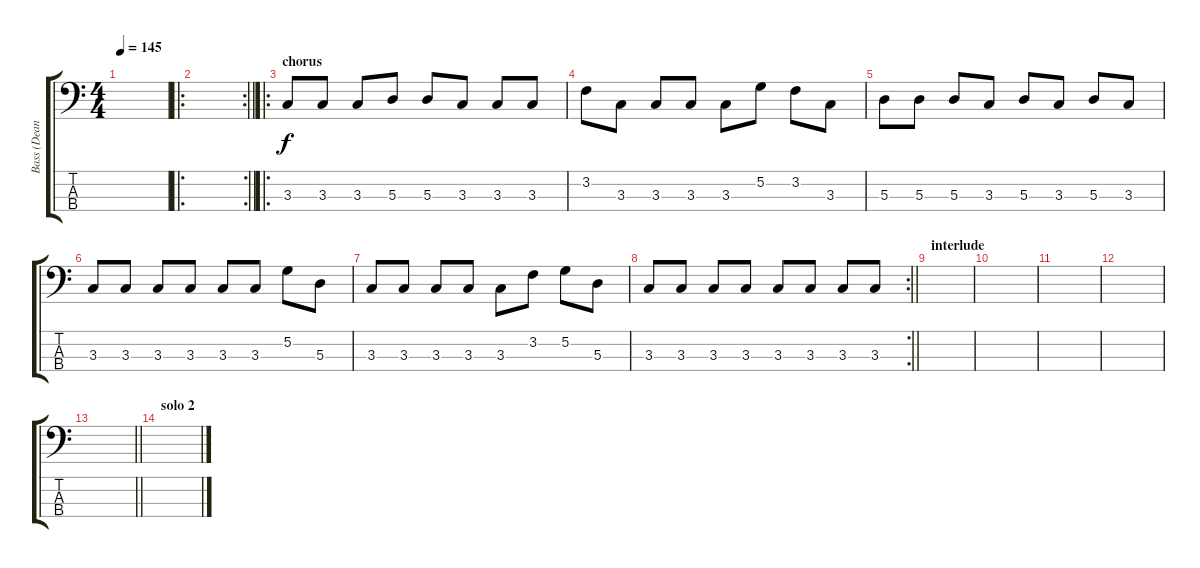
\track ("Bass (Dean)" "Bass (Dean") {instrument electricbasspick}
\staff {score tabs}
\tuning (G2 D2 A1 E1) {hide}
\ts (4 4)
\tempo 145
\clef f4
\ks c
|
\ro
\rc 2
\barLineRight lightlight
|
\ro
\section ("" "chorus")
3.3.8 3.3.8 3.3.8 5.3.8 5.3.8 3.3.8 3.3.8 3.3.8 |
3.2.8 3.3.8 3.3.8 3.3.8 3.3.8 5.2.8 3.2.8 3.3.8 |
5.3.8 5.3.8 5.3.8 3.3.8 5.3.8 3.3.8 5.3.8 3.3.8 |
3.3.8 3.3.8 3.3.8 3.3.8 3.3.8 3.3.8 5.2.8 5.3.8 |
3.3.8 3.3.8 3.3.8 3.3.8 3.3.8 3.2.8 5.2.8 5.3.8 |
\rc 2
\barLineRight lightlight
3.3.8 3.3.8 3.3.8 3.3.8 3.3.8 3.3.8 3.3.8 3.3.8 |
\section ("" "interlude")
|
|
|
|
\barLineRight lightlight
|
\section ("" "solo 2")
